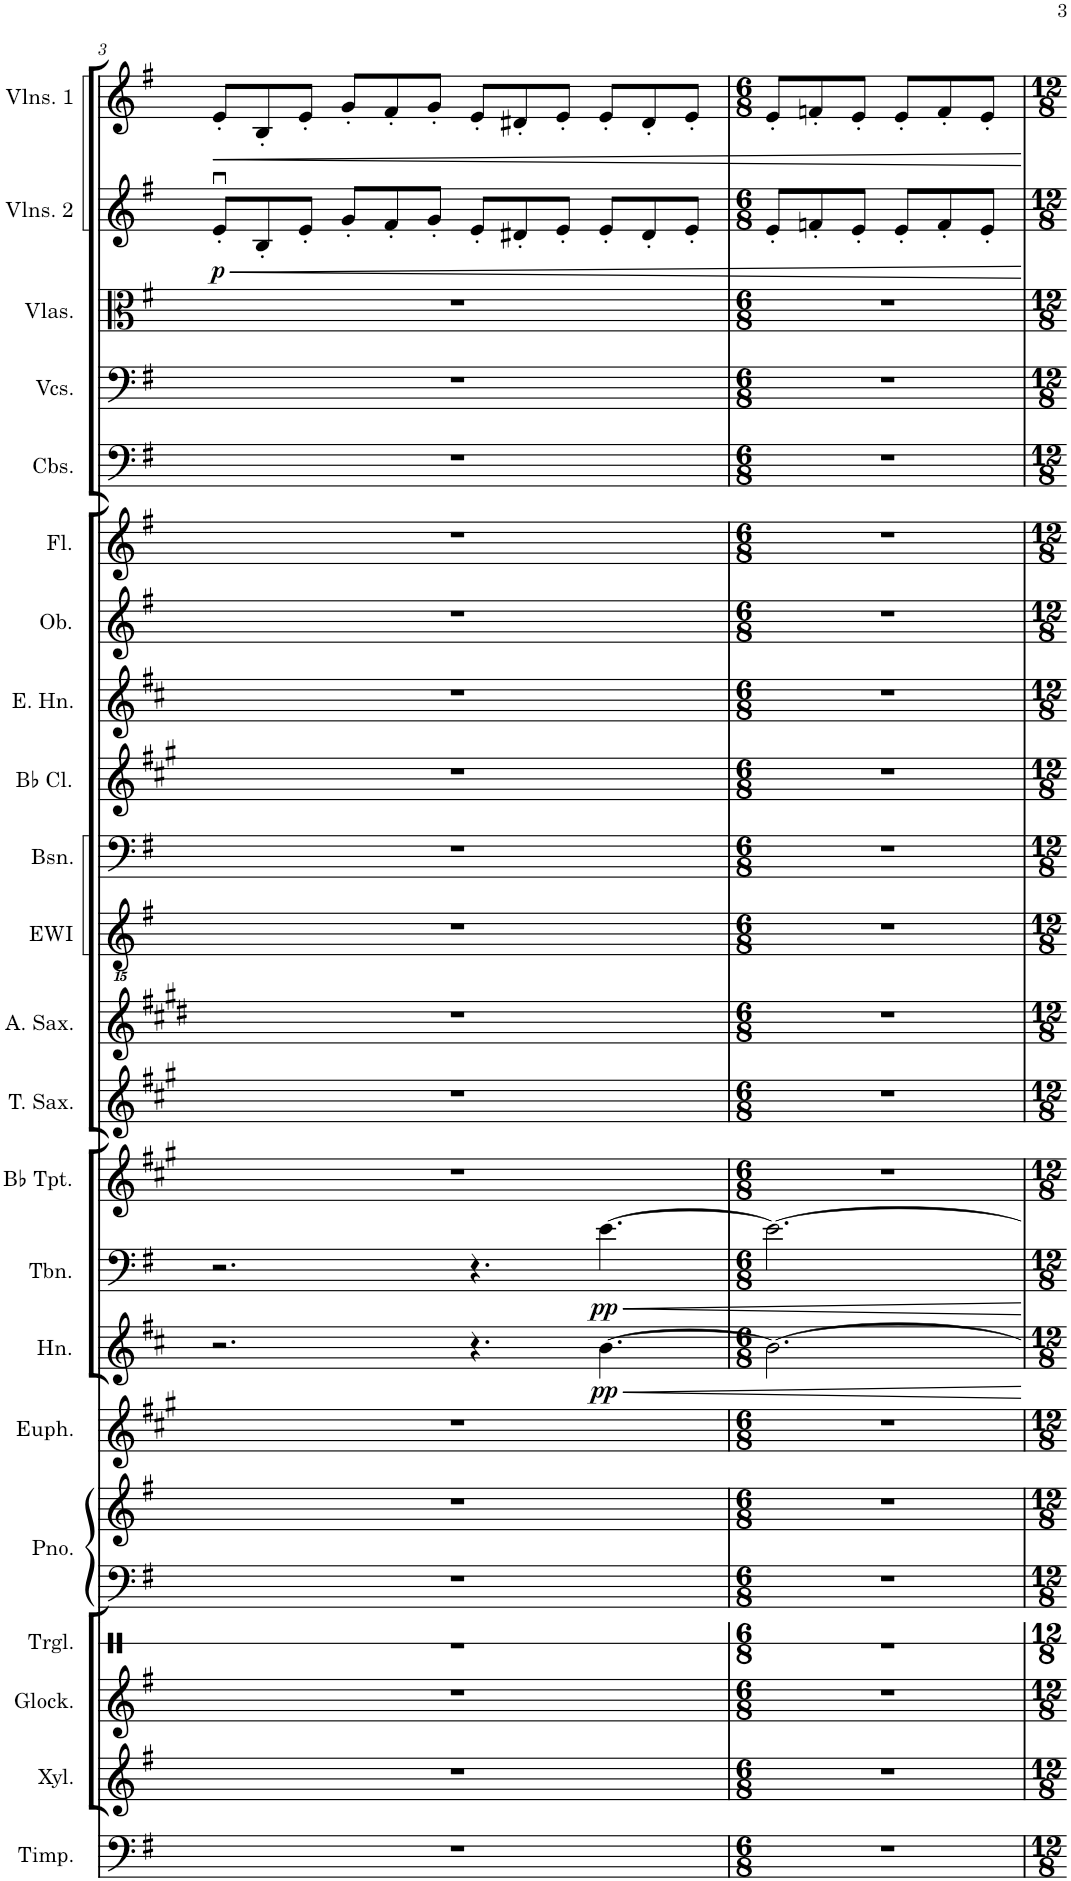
**kern	**kern	**kern	**kern	**kern	**kern	**kern	**kern	**dynam	**kern	**dynam	**kern	**kern	**kern	**kern	**kern	**kern	**kern	**kern	**kern	**kern	**kern	**kern	**kern	**dynam	**kern
*part22	*part21	*part20	*part19	*part18	*part18	*part17	*part16	*part16	*part15	*part15	*part14	*part13	*part12	*part11	*part10	*part9	*part8	*part7	*part6	*part5	*part4	*part3	*part2	*part2	*part1
*staff23	*staff22	*staff21	*staff20	*staff19	*staff18	*staff17	*staff16	*staff16	*staff15	*staff15	*staff14	*staff13	*staff12	*staff11	*staff10	*staff9	*staff8	*staff7	*staff6	*staff5	*staff4	*staff3	*staff2	*staff2	*staff1
*I"Timpani	*I"Xylophone	*I"Glockenspiel	*I"Triangle	*I"Piano	*	*I"Euphonium	*I"Horn	*	*I"Trombone	*	*I"Bb Trumpet	*I"Tenor Saxophone	*I"Alto Saxophone	*I"EWI	*I"Bassoon	*I"Bb Clarinet	*I"English Horn	*I"Oboe	*I"Flute	*I"Contrabasses	*I"Violoncellos	*I"Violas	*I"Violins 2	*	*I"Violins 1
*I'Timp.	*I'Xyl.	*I'Glock.	*I'Trgl.	*I'Pno.	*	*I'Euph.	*I'Hn.	*	*I'Tbn.	*	*I'Bb Tpt.	*I'T. Sax.	*I'A. Sax.	*I'EWI	*I'Bsn.	*I'Bb Cl.	*I'E. Hn.	*I'Ob.	*I'Fl.	*I'Cbs.	*I'Vcs.	*I'Vlas.	*I'Vlns. 2	*	*I'Vlns. 1
!!LO:PB:g=z
*clefF4	*clefG2	*clefG2	*clefX	*clefF4	*clefG2	*clefG2	*clefG2	*	*clefF4	*	*clefG2	*clefG2	*clefG2	*clefGvv2	*clefF4	*clefG2	*clefG2	*clefG2	*clefG2	*clefF4	*clefF4	*clefC3	*clefG2	*	*clefG2
*	*Trd-7c-12	*Trd-14c-24	*	*	*	*Trd8c14	*Trd4c7	*	*	*	*Trd1c2	*Trd8c14	*Trd5c9	*	*	*Trd1c2	*Trd4c7	*	*	*Trd7c12	*	*	*	*	*
*k[f#]	*k[f#]	*k[f#]	*k[]	*k[f#]	*k[f#]	*k[f#c#g#]	*k[f#c#]	*	*k[f#]	*	*k[f#c#g#]	*k[f#c#g#]	*k[f#c#g#d#]	*k[f#]	*k[f#]	*k[f#c#g#]	*k[f#c#]	*k[f#]	*k[f#]	*k[f#]	*k[f#]	*k[f#]	*k[f#]	*	*k[f#]
*M12/8	*M12/8	*M12/8	*M12/8	*M12/8	*M12/8	*M12/8	*M12/8	*	*M12/8	*	*M12/8	*M12/8	*M12/8	*M12/8	*M12/8	*M12/8	*M12/8	*M12/8	*M12/8	*M12/8	*M12/8	*M12/8	*M12/8	*	*M12/8
=3	=3	=3	=3	=3	=3	=3	=3	=3	=3	=3	=3	=3	=3	=3	=3	=3	=3	=3	=3	=3	=3	=3	=3	=3	=3
!	!	!	!	!	!	!	!	!	!	!	!	!	!	!	!	!	!	!	!	!	!	!	!	!LO:DY:b	!
1.r	1.r	1.r	1.r	1.r	1.r	1.r	2.r	.	2.r	.	1.r	1.r	1.r	1.r	1.r	1.r	1.r	1.r	1.r	1.r	1.r	1.r	8eu'/L	p	8e'/L
.	.	.	.	.	.	.	.	.	.	.	.	.	.	.	.	.	.	.	.	.	.	.	8B'/	.	8B'/
.	.	.	.	.	.	.	.	.	.	.	.	.	.	.	.	.	.	.	.	.	.	.	8e'/J	.	8e'/J
.	.	.	.	.	.	.	.	.	.	.	.	.	.	.	.	.	.	.	.	.	.	.	8g'/L	.	8g'/L
.	.	.	.	.	.	.	.	.	.	.	.	.	.	.	.	.	.	.	.	.	.	.	8f#'/	.	8f#'/
.	.	.	.	.	.	.	.	.	.	.	.	.	.	.	.	.	.	.	.	.	.	.	8g'/J	.	8g'/J
.	.	.	.	.	.	.	4.r	.	4.r	.	.	.	.	.	.	.	.	.	.	.	.	.	8e'/L	.	8e'/L
.	.	.	.	.	.	.	.	.	.	.	.	.	.	.	.	.	.	.	.	.	.	.	8d#X'/	.	8d#X'/
.	.	.	.	.	.	.	.	.	.	.	.	.	.	.	.	.	.	.	.	.	.	.	8e'/J	.	8e'/J
!	!	!	!	!	!	!	!	!LO:DY:b	!	!LO:DY:b	!	!	!	!	!	!	!	!	!	!	!	!	!	!	!
.	.	.	.	.	.	.	[4.b\	pp	[4.e\	pp	.	.	.	.	.	.	.	.	.	.	.	.	8e'/L	.	8e'/L
.	.	.	.	.	.	.	.	.	.	.	.	.	.	.	.	.	.	.	.	.	.	.	8d#'/	.	8d#'/
.	.	.	.	.	.	.	.	.	.	.	.	.	.	.	.	.	.	.	.	.	.	.	8e'/J	.	8e'/J
=4	=4	=4	=4	=4	=4	=4	=4	=4	=4	=4	=4	=4	=4	=4	=4	=4	=4	=4	=4	=4	=4	=4	=4	=4	=4
*M6/8	*M6/8	*M6/8	*M6/8	*M6/8	*M6/8	*M6/8	*M6/8	*	*M6/8	*	*M6/8	*M6/8	*M6/8	*M6/8	*M6/8	*M6/8	*M6/8	*M6/8	*M6/8	*M6/8	*M6/8	*M6/8	*M6/8	*	*M6/8
2.r	2.r	2.r	2.r	2.r	2.r	2.r	2.b\_	.	2.e\_	.	2.r	2.r	2.r	2.r	2.r	2.r	2.r	2.r	2.r	2.r	2.r	2.r	8e'/L	.	8e'/L
.	.	.	.	.	.	.	.	.	.	.	.	.	.	.	.	.	.	.	.	.	.	.	8fn'/	.	8fn'/
.	.	.	.	.	.	.	.	.	.	.	.	.	.	.	.	.	.	.	.	.	.	.	8e'/J	.	8e'/J
.	.	.	.	.	.	.	.	.	.	.	.	.	.	.	.	.	.	.	.	.	.	.	8e'/L	.	8e'/L
.	.	.	.	.	.	.	.	.	.	.	.	.	.	.	.	.	.	.	.	.	.	.	8f'/	.	8f'/
.	.	.	.	.	.	.	.	.	.	.	.	.	.	.	.	.	.	.	.	.	.	.	8e'/J	.	8e'/J
=	=	=	=	=	=	=	=	=	=	=	=	=	=	=	=	=	=	=	=	=	=	=	=	=	=
*-	*-	*-	*-	*-	*-	*-	*-	*-	*-	*-	*-	*-	*-	*-	*-	*-	*-	*-	*-	*-	*-	*-	*-	*-	*-
